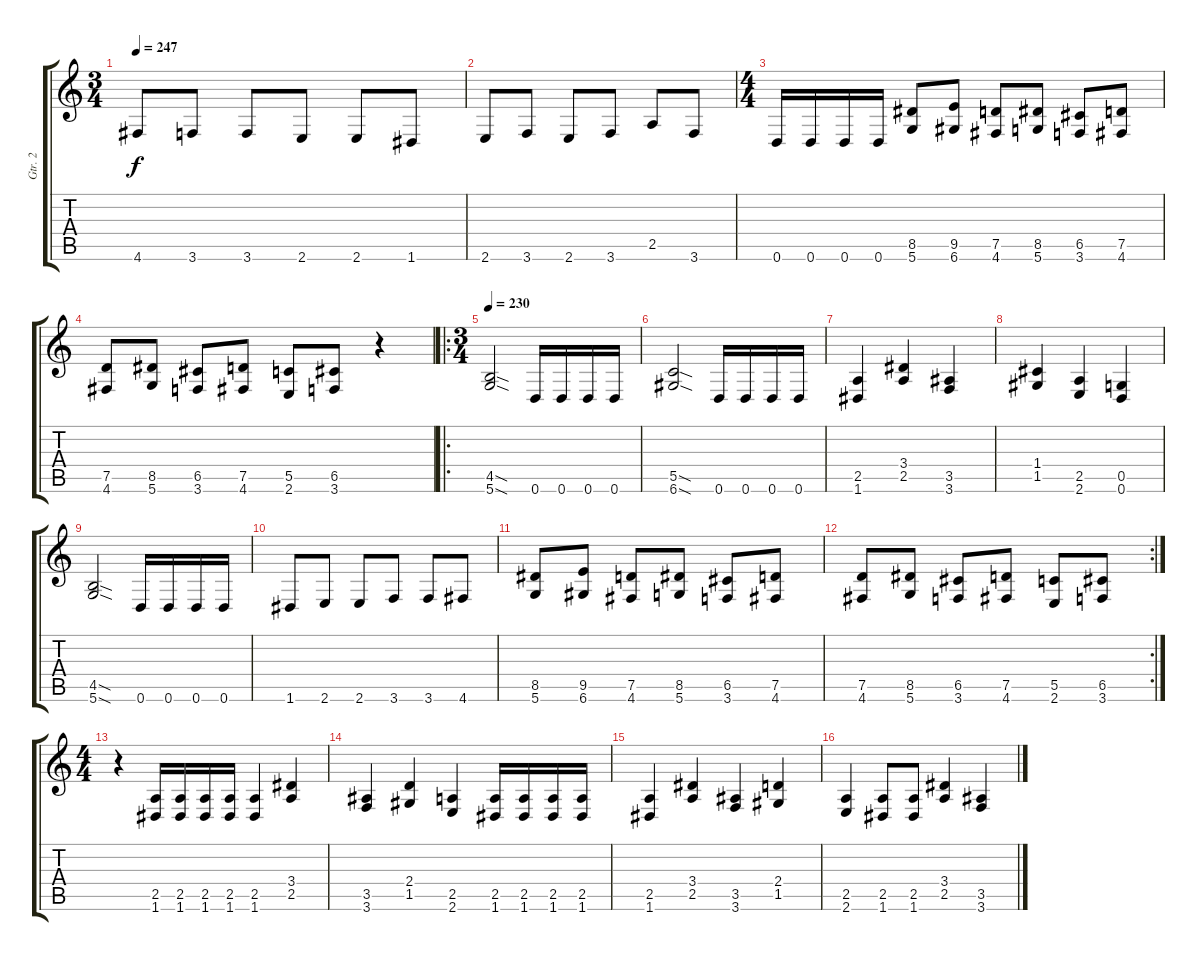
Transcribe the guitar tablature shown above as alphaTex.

\track ("Gtr. 2" "Gtr. 2") {instrument distortionguitar}
\staff {score tabs}
\tuning (D4 A3 F3 C3 G2 D2) {hide}
\ts (3 4)
\tempo 247
\clef g2
\ks c
4.6.8{dy f} 3.6.8 3.6.8 2.6.8 2.6.8 1.6.8 |
2.6.8 3.6.8 2.6.8 3.6.8 2.5.8 3.6.8 |
\ts (4 4)
0.6.16 0.6.16 0.6.16 0.6.16 (8.5 5.6).8 (9.5 6.6).8 (7.5 4.6).8 (8.5 5.6).8 (6.5 3.6).8 (7.5 4.6).8 |
(7.5 4.6).8 (8.5 5.6).8 (6.5 3.6).8 (7.5 4.6).8 (5.5 2.6).8 (6.5 3.6).8 r.4 |
\ro
\ts (3 4)
\tempo 230
(4.5{sod} 5.6{sod}).2 0.6.16 0.6.16 0.6.16 0.6.16 |
(5.5{sod} 6.6{sod}).2 0.6.16 0.6.16 0.6.16 0.6.16 |
(2.5 1.6).4 (3.4 2.5).4 (3.5 3.6).4 |
(1.4 1.5).4 (2.5 2.6).4 (0.5 0.6).4 |
(4.5{sod} 5.6{sod}).2 0.6.16 0.6.16 0.6.16 0.6.16 |
1.6.8 2.6.8 2.6.8 3.6.8 3.6.8 4.6.8 |
(8.5 5.6).8 (9.5 6.6).8 (7.5 4.6).8 (8.5 5.6).8 (6.5 3.6).8 (7.5 4.6).8 |
\rc 2
(7.5 4.6).8 (8.5 5.6).8 (6.5 3.6).8 (7.5 4.6).8 (5.5 2.6).8 (6.5 3.6).8 |
\ts (4 4)
r.4 (2.5 1.6).16 (2.5 1.6).16 (2.5 1.6).16 (2.5 1.6).16 (2.5 1.6).4 (3.4 2.5).4 |
(3.5 3.6).4 (2.4 1.5).4 (2.5 2.6).4 (2.5 1.6).16 (2.5 1.6).16 (2.5 1.6).16 (2.5 1.6).16 |
(2.5 1.6).4 (3.4 2.5).4 (3.5 3.6).4 (2.4 1.5).4 |
(2.5 2.6).4 (2.5 1.6).8 (2.5 1.6).8 (3.4 2.5).4 (3.5 3.6).4
